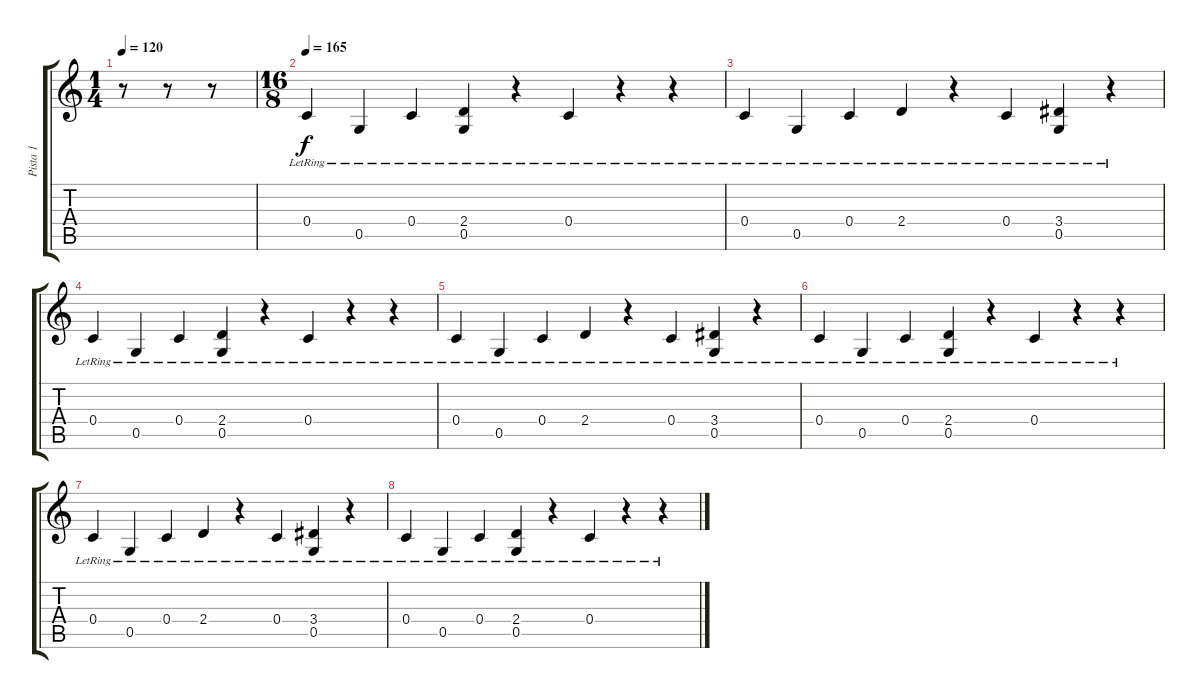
\track ("Pista 1" "Pista 1") {instrument distortionguitar}
\staff {score tabs}
\tuning (D4 A3 F3 C3 G2 C2) {hide}
\ts (1 4)
\tempo 120
\clef g2
\ks c
r.8{dy f} r.8 r.8 |
\ts (16 8)
\tempo 165
0.4{lr}.4 0.5{lr}.4 0.4{lr}.4 (2.4{lr} 0.5{lr}).4 r.4 0.4{lr}.4 r.4 r.4 |
0.4{lr}.4 0.5{lr}.4 0.4{lr}.4 2.4{lr}.4 r.4 0.4{lr}.4 (3.4{lr} 0.5).4 r.4 |
0.4{lr}.4 0.5{lr}.4 0.4{lr}.4 (2.4{lr} 0.5{lr}).4 r.4 0.4{lr}.4 r.4 r.4 |
0.4{lr}.4 0.5{lr}.4 0.4{lr}.4 2.4{lr}.4 r.4 0.4{lr}.4 (3.4{lr} 0.5).4 r.4 |
0.4{lr}.4 0.5{lr}.4 0.4{lr}.4 (2.4{lr} 0.5{lr}).4 r.4 0.4{lr}.4 r.4 r.4 |
0.4{lr}.4 0.5{lr}.4 0.4{lr}.4 2.4{lr}.4 r.4 0.4{lr}.4 (3.4{lr} 0.5).4 r.4 |
0.4{lr}.4 0.5{lr}.4 0.4{lr}.4 (2.4{lr} 0.5{lr}).4 r.4 0.4{lr}.4 r.4 r.4
